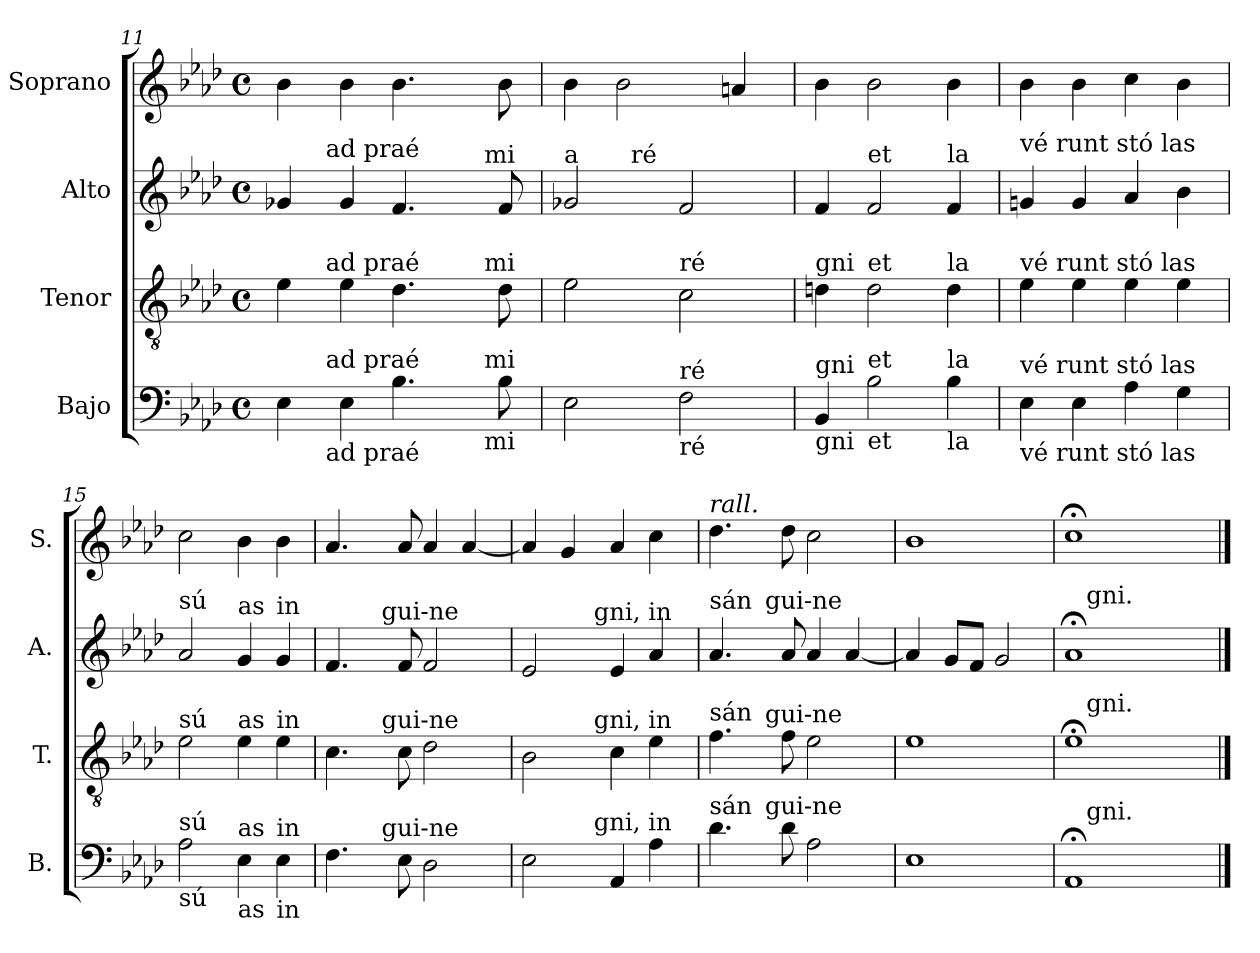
**kern	**kern	**kern	**kern
*part4	*part3	*part2	*part1
*staff4	*staff3	*staff2	*staff1
*I"Bajo	*I"Tenor	*I"Alto	*I"Soprano
*I'B.	*I'T.	*I'A.	*I'S.
!!LO:PB:g=z
*clefF4	*clefGv2	*clefG2	*clefG2
*ITrd7c12	*	*	*
*k[b-e-a-d-]	*k[b-e-a-d-]	*k[b-e-a-d-]	*k[b-e-a-d-]
*A-:	*A-:	*A-:	*A-:
*M4/4	*M4/4	*M4/4	*M4/4
*met(c)	*met(c)	*met(c)	*met(c)
=11	=11	=11	=11
!	!	!LO:TX:a:t=a,	!
!	!LO:TX:a:t=a,	!	!
!LO:TX:b:t=a,	!	!	!
!LO:TX:a:t=a,	!	!	!
*^	*^	*^	*
*	*^	*	*^	*	*^	*
4EE-\	8..ryy	2ryy	4e-\	8..ryy	2ryy	4g-X/	8..ryy	2ryy	4b-\
!	!	!	!	!	!	!	!LO:TX:a:t=ad praé	!	!
!	!	!	!	!LO:TX:a:t=ad praé	!	!	!	!	!
!	!LO:TX:b:t=ad praé	!	!	!	!	!	!	!	!
!	!LO:TX:a:t=ad praé	!	!	!	!	!	!	!	!
.	2ryy	.	.	2ryy	.	.	2ryy	.	.
4EE-\	.	.	4e-\	.	.	4g-/	.	.	4b-\
4.BB-\	.	4ryy	4.d-\	.	4ryy	4.f/	.	4ryy	4.b-\
.	4ryy	.	.	4ryy	.	.	4ryy	.	.
.	.	16.ryy	.	.	16.ryy	.	.	16.ryy	.
!	!	!	!	!	!	!	!	!LO:TX:a:t=mi	!
!	!	!	!	!	!LO:TX:a:t=mi	!	!	!	!
!	!	!LO:TX:b:t=mi	!	!	!	!	!	!	!
!	!	!LO:TX:a:t=mi	!	!	!	!	!	!	!
.	.	8ryy	.	.	8ryy	.	.	8ryy	.
8BB-\	.	.	8d-\	.	.	8f/	.	.	8b-\
.	32ryy	32ryy	.	32ryy	32ryy	.	32ryy	32ryy	.
=12	=12	=12	=12	=12	=12	=12	=12	=12	=12
!	!	!	!	!	!	!LO:TX:a:t=a	!	!	!
!	!	!	!LO:TX:a:t=a	!	!	!	!	!	!
!LO:TX:b:t=a	!	!	!	!	!	!	!	!	!
!LO:TX:a:t=a	!	!	!	!	!	!	!	!	!
*v	*v	*v	*	*	*	*	*v	*v	*
*	*v	*v	*v	*	*	*
2EE-\	2e-\	2g-X/	4ryy	4b-\
.	.	.	32ryy	2b-\
!	!	!	!LO:TX:a:t=ré	!
.	.	.	2ryy	.
!	!LO:TX:a:t=ré	!	!	!
!LO:TX:b:t=ré	!	!	!	!
!LO:TX:a:t=ré	!	!	!	!
2FF\	2c\	2f/	.	.
.	.	.	.	4an/
.	.	.	8..ryy	.
=13	=13	=13	=13	=13
!	!	!LO:TX:a:t=gni	!	!
!	!LO:TX:a:t=gni	!	!	!
!LO:TX:b:t=gni	!	!	!	!
!LO:TX:a:t=gni	!	!	!	!
*	*	*v	*v	*
4BBB-/	4dn\	4f/	4b-\
!	!	!LO:TX:a:t=et	!
!	!LO:TX:a:t=et	!	!
!LO:TX:b:t=et	!	!	!
!LO:TX:a:t=et	!	!	!
2BB-\	2d\	2f/	2b-\
!	!	!LO:TX:a:t=la	!
!	!LO:TX:a:t=la	!	!
!LO:TX:b:t=la	!	!	!
!LO:TX:a:t=la	!	!	!
4BB-\	4d\	4f/	4b-\
=14	=14	=14	=14
!	!	!LO:TX:a:t=vé runt stó las	!
!	!LO:TX:a:t=vé runt stó las	!	!
!LO:TX:b:t=vé runt stó las	!	!	!
!LO:TX:a:t=vé runt stó las	!	!	!
4EE-\	4e-\	4gn/	4b-\
4EE-\	4e-\	4g/	4b-\
4AA-\	4e-\	4a-/	4cc\
4GG\	4e-\	4b-\	4b-\
=15	=15	=15	=15
!	!	!LO:TX:a:t=sú	!
!	!LO:TX:a:t=sú	!	!
!LO:TX:b:t=sú	!	!	!
!LO:TX:a:t=sú	!	!	!
2AA-\	2e-\	2a-/	2cc\
!	!	!LO:TX:a:t=as	!
!	!LO:TX:a:t=as	!	!
!LO:TX:b:t=as	!	!	!
!LO:TX:a:t=as	!	!	!
4EE-\	4e-\	4g/	4b-\
!	!	!LO:TX:a:t=in	!
!	!LO:TX:a:t=in	!	!
!LO:TX:b:t=in	!	!	!
!LO:TX:a:t=in	!	!	!
4EE-\	4e-\	4g/	4b-\
!!LO:LB:g=z
=16	=16	=16	=16
!	!	!LO:TX:a:t=sán	!
!	!LO:TX:a:t=sán	!	!
!LO:TX:a:t=sán	!	!	!
*^	*^	*^	*
4.FF\	4ryy	4.c\	4ryy	4.f/	4ryy	4.a-/
.	16ryy	.	16ryy	.	16ryy	.
!	!	!	!	!	!LO:TX:a:t=gui-ne	!
!	!	!	!LO:TX:a:t=gui-ne	!	!	!
!	!LO:TX:a:t=gui-ne	!	!	!	!	!
.	2ryy	.	2ryy	.	2ryy	.
8EE-\	.	8c\	.	8f/	.	8a-/
2DD-\	.	2d-\	.	2f/	.	4a-/
.	.	.	.	.	.	[<4a-/
.	8.ryy	.	8.ryy	.	8.ryy	.
=17	=17	=17	=17	=17	=17	=17
2EE-\	4..ryy	2B-\	4..ryy	2e-/	4..ryy	4a-/]
.	.	.	.	.	.	4g/
!	!	!	!	!	!LO:TX:a:t=gni, in	!
!	!	!	!LO:TX:a:t=gni, in	!	!	!
!	!LO:TX:a:t=gni, in	!	!	!	!	!
.	2ryy	.	2ryy	.	2ryy	.
4AAA-/	.	4c\	.	4e-/	.	4a-/
4AA-\	.	4e-\	.	4a-/	.	4cc\
.	16ryy	.	16ryy	.	16ryy	.
=18	=18	=18	=18	=18	=18	=18
!	!	!	!	!	!	!LO:TX:a:i:t=rall.
!	!	!	!	!LO:TX:a:t=sán	!	!
!	!	!LO:TX:a:t=sán	!	!	!	!
!LO:TX:a:t=sán	!	!	!	!	!	!
4.D-\	4ryy	4.f\	4ryy	4.a-/	4ryy	4.dd-\
.	16ryy	.	16ryy	.	16ryy	.
!	!	!	!	!	!LO:TX:a:t=gui-ne	!
!	!	!	!LO:TX:a:t=gui-ne	!	!	!
!	!LO:TX:a:t=gui-ne	!	!	!	!	!
.	2ryy	.	2ryy	.	2ryy	.
8D-\	.	8f\	.	8a-/	.	8dd-\
2AA-\	.	2e-\	.	4a-/	.	2cc\
.	.	.	.	[<4a-/	.	.
.	8.ryy	.	8.ryy	.	8.ryy	.
*v	*v	*	*	*v	*v	*
*	*v	*v	*	*
=19	=19	=19	=19
1EE-	1e-	4a-/]	1b-
.	.	8g/L	.
.	.	8f/J	.
.	.	2g/	.
=20	=20	=20	=20
*^	*^	*^	*
1AAA-;	16.ryy	1e-;<	16.ryy	1a-;	16.ryy	1cc;<
!	!	!	!	!	!LO:TX:a:t=gni.	!
!	!	!	!LO:TX:a:t=gni.	!	!	!
!	!LO:TX:a:t=gni.	!	!	!	!	!
.	2ryy	.	2ryy	.	2ryy	.
.	4ryy	.	4ryy	.	4ryy	.
.	8ryy	.	8ryy	.	8ryy	.
.	32ryy	.	32ryy	.	32ryy	.
*v	*v	*	*	*v	*v	*
*	*v	*v	*	*
==	==	==	==
*-	*-	*-	*-
